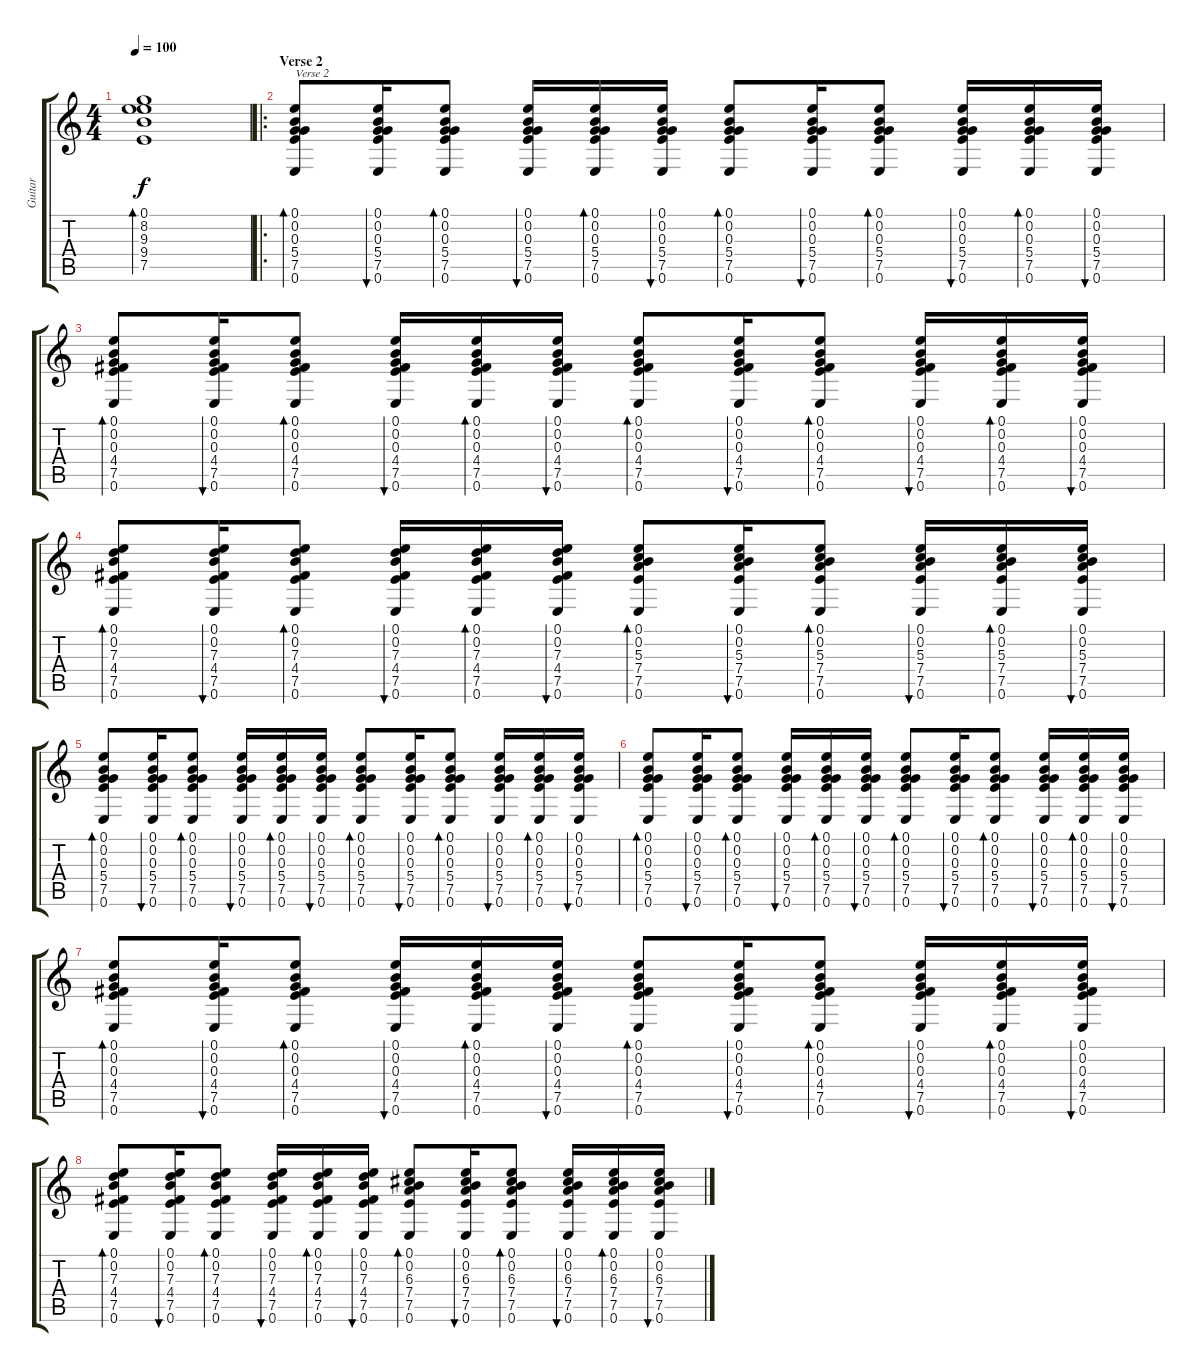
\track ("Guitar" "Guitar") {instrument acousticguitarsteel}
\staff {score tabs}
\tuning (E4 B3 G3 D3 A2 E2) {hide}
\ts (4 4)
\tempo 100
\clef g2
\ks c
(0.1 8.2 9.3 9.4 7.5).1{bd 120 dy f} |
\ro
\section ("" "Verse 2")
(0.1 0.2 0.3 5.4 7.5 0.6).8{bd 60 txt "Verse 2"} (0.1 0.2 0.3 5.4 7.5 0.6).16{bu 30} (0.1 0.2 0.3 5.4 7.5 0.6).8{bd 60} (0.1 0.2 0.3 5.4 7.5 0.6).16{bu 30} (0.1 0.2 0.3 5.4 7.5 0.6).16{bd 30} (0.1 0.2 0.3 5.4 7.5 0.6).16{bu 30} (0.1 0.2 0.3 5.4 7.5 0.6).8{bd 60} (0.1 0.2 0.3 5.4 7.5 0.6).16{bu 30} (0.1 0.2 0.3 5.4 7.5 0.6).8{bd 60} (0.1 0.2 0.3 5.4 7.5 0.6).16{bu 30} (0.1 0.2 0.3 5.4 7.5 0.6).16{bd 30} (0.1 0.2 0.3 5.4 7.5 0.6).16{bu 30} |
(0.1 0.2 0.3 4.4 7.5 0.6).8{bd 60} (0.1 0.2 0.3 4.4 7.5 0.6).16{bu 30} (0.1 0.2 0.3 4.4 7.5 0.6).8{bd 60} (0.1 0.2 0.3 4.4 7.5 0.6).16{bu 30} (0.1 0.2 0.3 4.4 7.5 0.6).16{bd 30} (0.1 0.2 0.3 4.4 7.5 0.6).16{bu 30} (0.1 0.2 0.3 4.4 7.5 0.6).8{bd 60} (0.1 0.2 0.3 4.4 7.5 0.6).16{bu 30} (0.1 0.2 0.3 4.4 7.5 0.6).8{bd 60} (0.1 0.2 0.3 4.4 7.5 0.6).16{bu 30} (0.1 0.2 0.3 4.4 7.5 0.6).16{bd 30} (0.1 0.2 0.3 4.4 7.5 0.6).16{bu 30} |
(0.1 0.2 7.3 4.4 7.5 0.6).8{bd 60} (0.1 0.2 7.3 4.4 7.5 0.6).16{bu 30} (0.1 0.2 7.3 4.4 7.5 0.6).8{bd 60} (0.1 0.2 7.3 4.4 7.5 0.6).16{bu 30} (0.1 0.2 7.3 4.4 7.5 0.6).16{bd 30} (0.1 0.2 7.3 4.4 7.5 0.6).16{bu 30} (0.1 0.2 5.3 7.4 7.5 0.6).8{bd 60} (0.1 0.2 5.3 7.4 7.5 0.6).16{bu 30} (0.1 0.2 5.3 7.4 7.5 0.6).8{bd 60} (0.1 0.2 5.3 7.4 7.5 0.6).16{bu 30} (0.1 0.2 5.3 7.4 7.5 0.6).16{bd 30} (0.1 0.2 5.3 7.4 7.5 0.6).16{bu 30} |
(0.1 0.2 0.3 5.4 7.5 0.6).8{bd 60} (0.1 0.2 0.3 5.4 7.5 0.6).16{bu 30} (0.1 0.2 0.3 5.4 7.5 0.6).8{bd 60} (0.1 0.2 0.3 5.4 7.5 0.6).16{bu 30} (0.1 0.2 0.3 5.4 7.5 0.6).16{bd 30} (0.1 0.2 0.3 5.4 7.5 0.6).16{bu 30} (0.1 0.2 0.3 5.4 7.5 0.6).8{bd 60} (0.1 0.2 0.3 5.4 7.5 0.6).16{bu 30} (0.1 0.2 0.3 5.4 7.5 0.6).8{bd 60} (0.1 0.2 0.3 5.4 7.5 0.6).16{bu 30} (0.1 0.2 0.3 5.4 7.5 0.6).16{bd 30} (0.1 0.2 0.3 5.4 7.5 0.6).16{bu 30} |
(0.1 0.2 0.3 5.4 7.5 0.6).8{bd 60} (0.1 0.2 0.3 5.4 7.5 0.6).16{bu 30} (0.1 0.2 0.3 5.4 7.5 0.6).8{bd 60} (0.1 0.2 0.3 5.4 7.5 0.6).16{bu 30} (0.1 0.2 0.3 5.4 7.5 0.6).16{bd 30} (0.1 0.2 0.3 5.4 7.5 0.6).16{bu 30} (0.1 0.2 0.3 5.4 7.5 0.6).8{bd 60} (0.1 0.2 0.3 5.4 7.5 0.6).16{bu 30} (0.1 0.2 0.3 5.4 7.5 0.6).8{bd 60} (0.1 0.2 0.3 5.4 7.5 0.6).16{bu 30} (0.1 0.2 0.3 5.4 7.5 0.6).16{bd 30} (0.1 0.2 0.3 5.4 7.5 0.6).16{bu 30} |
(0.1 0.2 0.3 4.4 7.5 0.6).8{bd 60} (0.1 0.2 0.3 4.4 7.5 0.6).16{bu 30} (0.1 0.2 0.3 4.4 7.5 0.6).8{bd 60} (0.1 0.2 0.3 4.4 7.5 0.6).16{bu 30} (0.1 0.2 0.3 4.4 7.5 0.6).16{bd 30} (0.1 0.2 0.3 4.4 7.5 0.6).16{bu 30} (0.1 0.2 0.3 4.4 7.5 0.6).8{bd 60} (0.1 0.2 0.3 4.4 7.5 0.6).16{bu 30} (0.1 0.2 0.3 4.4 7.5 0.6).8{bd 60} (0.1 0.2 0.3 4.4 7.5 0.6).16{bu 30} (0.1 0.2 0.3 4.4 7.5 0.6).16{bd 30} (0.1 0.2 0.3 4.4 7.5 0.6).16{bu 30} |
(0.1 0.2 7.3 4.4 7.5 0.6).8{bd 60} (0.1 0.2 7.3 4.4 7.5 0.6).16{bu 30} (0.1 0.2 7.3 4.4 7.5 0.6).8{bd 60} (0.1 0.2 7.3 4.4 7.5 0.6).16{bu 30} (0.1 0.2 7.3 4.4 7.5 0.6).16{bd 30} (0.1 0.2 7.3 4.4 7.5 0.6).16{bu 30} (0.1 0.2 6.3 7.4 7.5 0.6).8{bd 60} (0.1 0.2 6.3 7.4 7.5 0.6).16{bu 30} (0.1 0.2 6.3 7.4 7.5 0.6).8{bd 60} (0.1 0.2 6.3 7.4 7.5 0.6).16{bu 30} (0.1 0.2 6.3 7.4 7.5 0.6).16{bd 30} (0.1 0.2 6.3 7.4 7.5 0.6).16{bu 30}
